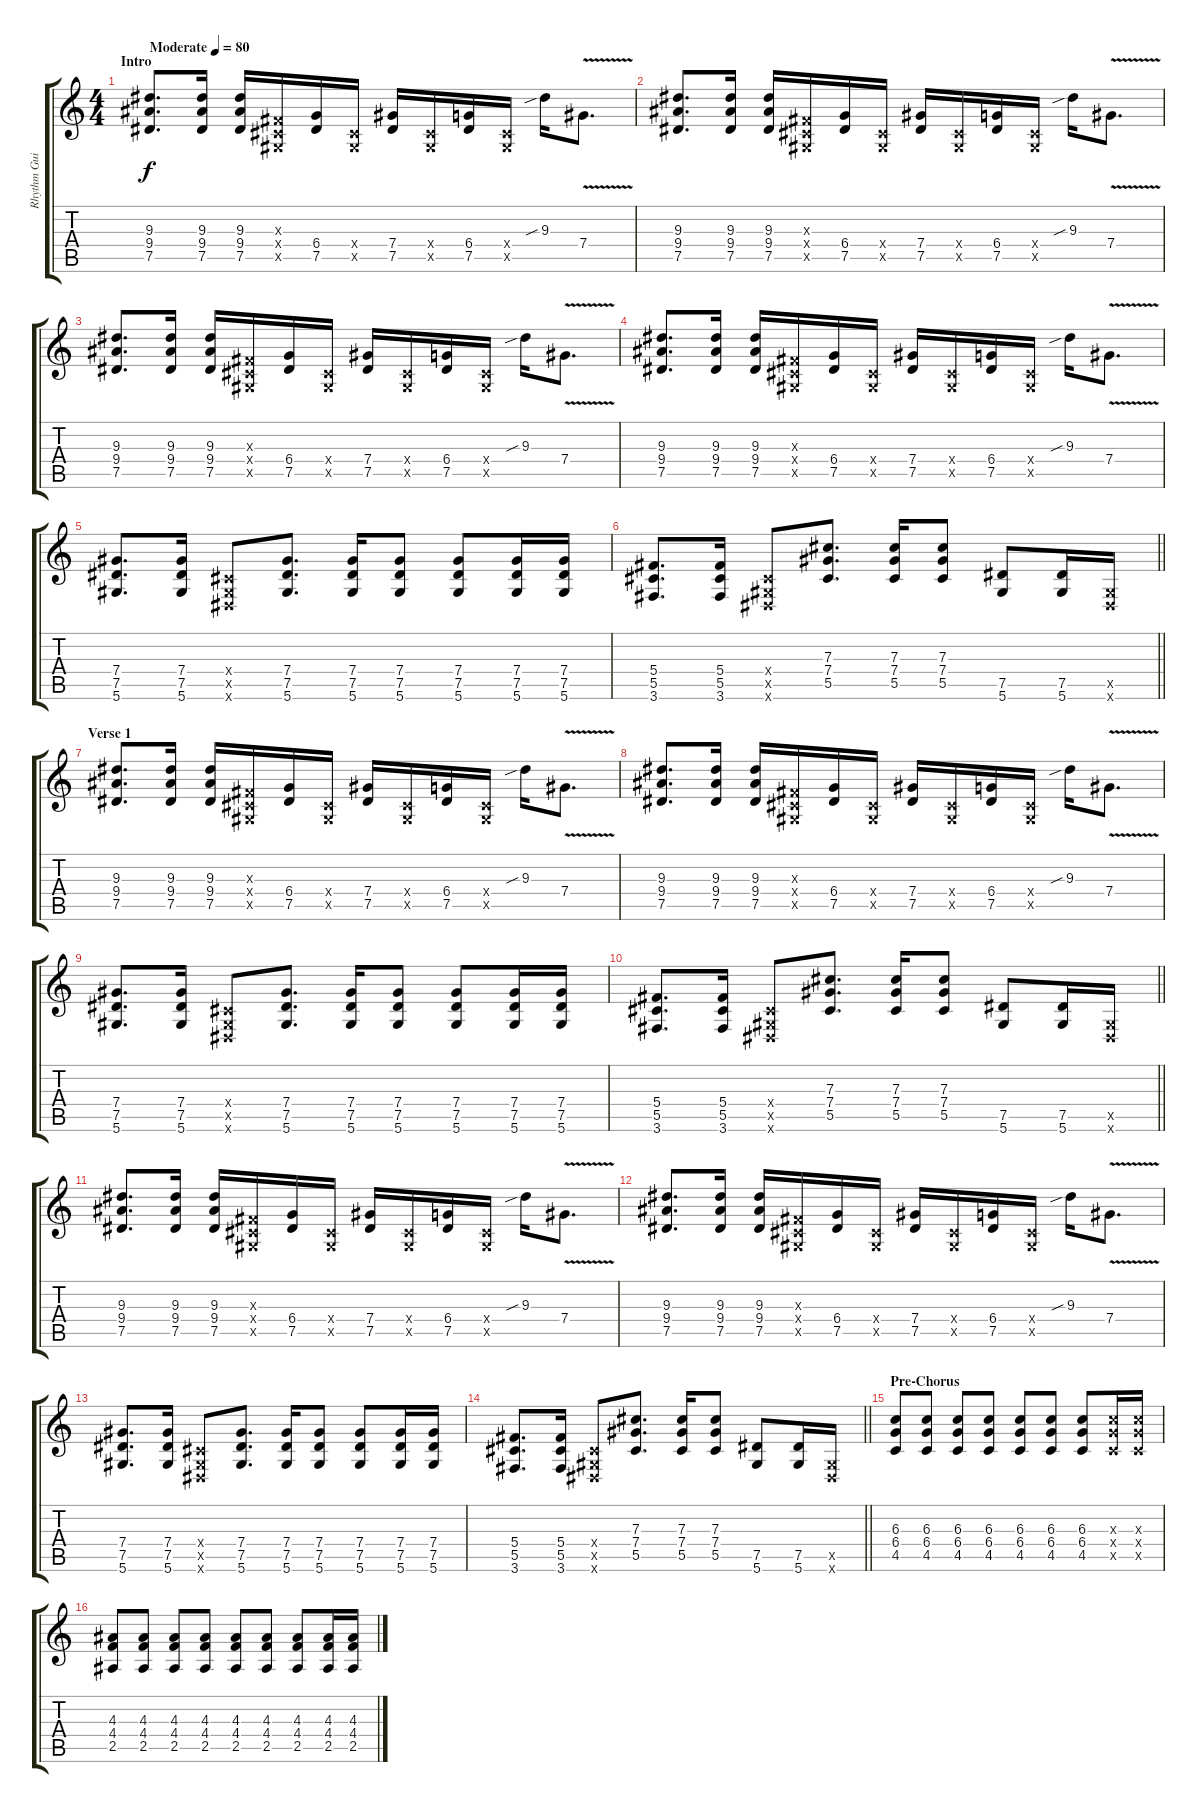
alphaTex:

\track ("Rhythm Guitar" "Rhythm Gui") {instrument distortionguitar}
\staff {score tabs}
\tuning (Eb4 Bb3 Gb3 Db3 Ab2 Eb2) {hide}
\ts (4 4)
\section ("" "Intro")
\tempo (80 "Moderate")
\clef g2
\ks c
(9.3 9.4 7.5).8{d dy f instrument distortionguitar} (9.3 9.4 7.5).16 (9.3 9.4 7.5).16 (0.3{x} 0.4{x} 0.5{x}).16 (6.4 7.5).16 (0.4{x} 0.5{x}).16 (7.4 7.5).16 (0.4{x} 0.5{x}).16 (6.4 7.5).16 (0.4{x} 0.5{x}).16 9.3{sib}.16 7.4{v}.8{d} |
(9.3 9.4 7.5).8{d} (9.3 9.4 7.5).16 (9.3 9.4 7.5).16 (0.3{x} 0.4{x} 0.5{x}).16 (6.4 7.5).16 (0.4{x} 0.5{x}).16 (7.4 7.5).16 (0.4{x} 0.5{x}).16 (6.4 7.5).16 (0.4{x} 0.5{x}).16 9.3{sib}.16 7.4{v}.8{d} |
(9.3 9.4 7.5).8{d} (9.3 9.4 7.5).16 (9.3 9.4 7.5).16 (0.3{x} 0.4{x} 0.5{x}).16 (6.4 7.5).16 (0.4{x} 0.5{x}).16 (7.4 7.5).16 (0.4{x} 0.5{x}).16 (6.4 7.5).16 (0.4{x} 0.5{x}).16 9.3{sib}.16 7.4{v}.8{d} |
(9.3 9.4 7.5).8{d} (9.3 9.4 7.5).16 (9.3 9.4 7.5).16 (0.3{x} 0.4{x} 0.5{x}).16 (6.4 7.5).16 (0.4{x} 0.5{x}).16 (7.4 7.5).16 (0.4{x} 0.5{x}).16 (6.4 7.5).16 (0.4{x} 0.5{x}).16 9.3{sib}.16 7.4{v}.8{d} |
(7.4 7.5 5.6).8{d} (7.4 7.5 5.6).16 (0.4{x} 0.5{x} 0.6{x}).8 (7.4 7.5 5.6).8{d} (7.4 7.5 5.6).16 (7.4 7.5 5.6).8 (7.4 7.5 5.6).8 (7.4 7.5 5.6).16 (7.4 7.5 5.6).16 |
\barLineRight lightlight
(5.4 5.5 3.6).8{d} (5.4 5.5 3.6).16 (0.4{x} 0.5{x} 0.6{x}).8 (7.3 7.4 5.5).8{d} (7.3 7.4 5.5).16 (7.3 7.4 5.5).8 (7.5 5.6).8 (7.5 5.6).16 (0.5{x} 0.6{x}).16 |
\section ("" "Verse 1")
(9.3 9.4 7.5).8{d} (9.3 9.4 7.5).16 (9.3 9.4 7.5).16 (0.3{x} 0.4{x} 0.5{x}).16 (6.4 7.5).16 (0.4{x} 0.5{x}).16 (7.4 7.5).16 (0.4{x} 0.5{x}).16 (6.4 7.5).16 (0.4{x} 0.5{x}).16 9.3{sib}.16 7.4{v}.8{d} |
(9.3 9.4 7.5).8{d} (9.3 9.4 7.5).16 (9.3 9.4 7.5).16 (0.3{x} 0.4{x} 0.5{x}).16 (6.4 7.5).16 (0.4{x} 0.5{x}).16 (7.4 7.5).16 (0.4{x} 0.5{x}).16 (6.4 7.5).16 (0.4{x} 0.5{x}).16 9.3{sib}.16 7.4{v}.8{d} |
(7.4 7.5 5.6).8{d} (7.4 7.5 5.6).16 (0.4{x} 0.5{x} 0.6{x}).8 (7.4 7.5 5.6).8{d} (7.4 7.5 5.6).16 (7.4 7.5 5.6).8 (7.4 7.5 5.6).8 (7.4 7.5 5.6).16 (7.4 7.5 5.6).16 |
\barLineRight lightlight
(5.4 5.5 3.6).8{d} (5.4 5.5 3.6).16 (0.4{x} 0.5{x} 0.6{x}).8 (7.3 7.4 5.5).8{d} (7.3 7.4 5.5).16 (7.3 7.4 5.5).8 (7.5 5.6).8 (7.5 5.6).16 (0.5{x} 0.6{x}).16 |
(9.3 9.4 7.5).8{d} (9.3 9.4 7.5).16 (9.3 9.4 7.5).16 (0.3{x} 0.4{x} 0.5{x}).16 (6.4 7.5).16 (0.4{x} 0.5{x}).16 (7.4 7.5).16 (0.4{x} 0.5{x}).16 (6.4 7.5).16 (0.4{x} 0.5{x}).16 9.3{sib}.16 7.4{v}.8{d} |
(9.3 9.4 7.5).8{d} (9.3 9.4 7.5).16 (9.3 9.4 7.5).16 (0.3{x} 0.4{x} 0.5{x}).16 (6.4 7.5).16 (0.4{x} 0.5{x}).16 (7.4 7.5).16 (0.4{x} 0.5{x}).16 (6.4 7.5).16 (0.4{x} 0.5{x}).16 9.3{sib}.16 7.4{v}.8{d} |
(7.4 7.5 5.6).8{d} (7.4 7.5 5.6).16 (0.4{x} 0.5{x} 0.6{x}).8 (7.4 7.5 5.6).8{d} (7.4 7.5 5.6).16 (7.4 7.5 5.6).8 (7.4 7.5 5.6).8 (7.4 7.5 5.6).16 (7.4 7.5 5.6).16 |
\barLineRight lightlight
(5.4 5.5 3.6).8{d} (5.4 5.5 3.6).16 (0.4{x} 0.5{x} 0.6{x}).8 (7.3 7.4 5.5).8{d} (7.3 7.4 5.5).16 (7.3 7.4 5.5).8 (7.5 5.6).8 (7.5 5.6).16 (0.5{x} 0.6{x}).16 |
\section ("" "Pre-Chorus")
(6.3 6.4 4.5).8 (6.3 6.4 4.5).8 (6.3 6.4 4.5).8 (6.3 6.4 4.5).8 (6.3 6.4 4.5).8 (6.3 6.4 4.5).8 (6.3 6.4 4.5).8 (6.3{x} 6.4{x} 4.5{x}).16 (6.3{x} 6.4{x} 4.5{x}).16 |
(4.3 4.4 2.5).8 (4.3 4.4 2.5).8 (4.3 4.4 2.5).8 (4.3 4.4 2.5).8 (4.3 4.4 2.5).8 (4.3 4.4 2.5).8 (4.3 4.4 2.5).8 (4.3 4.4 2.5).16 (4.3 4.4 2.5).16
